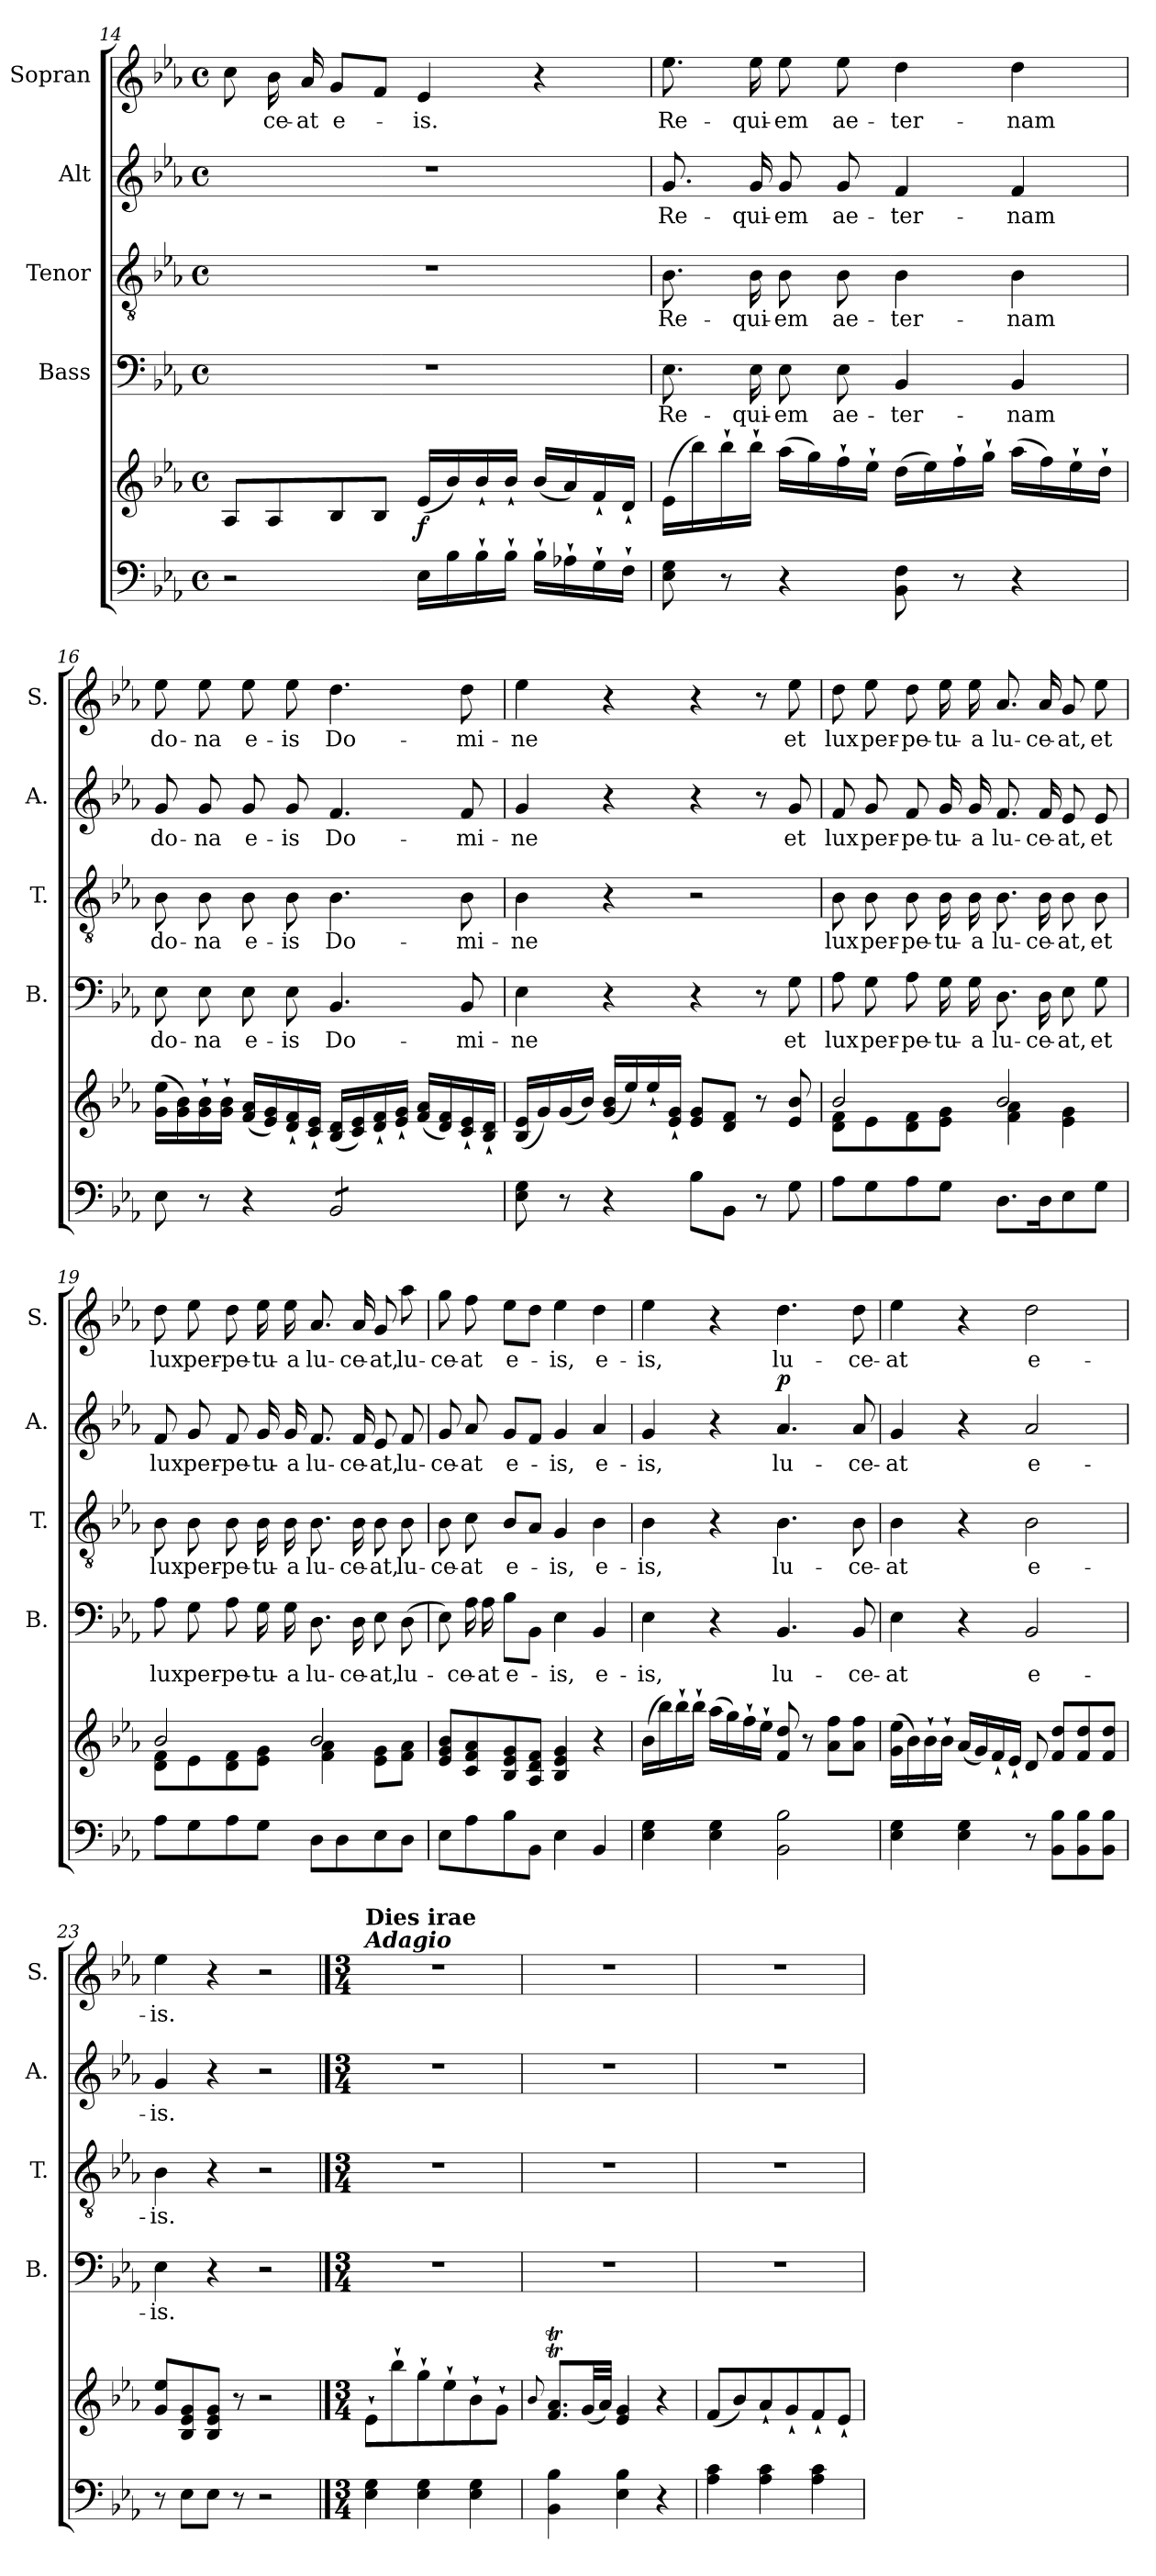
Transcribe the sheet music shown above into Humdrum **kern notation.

**kern	**kern	**dynam	**kern	**text	**kern	**text	**kern	**text	**dynam	**kern	**text
*part5	*part5	*part5	*part4	*part4	*part3	*part3	*part2	*part2	*part2	*part1	*part1
*staff6	*staff5	*staff5/6	*staff4	*staff4	*staff3	*staff3	*staff2	*staff2	*staff2	*staff1	*staff1
*	*	*	*I"Bass	*	*I"Tenor	*	*I"Alt	*	*	*I"Sopran	*
*	*	*	*I'B.	*	*I'T.	*	*I'A.	*	*	*I'S.	*
*clefF4	*clefG2	*	*clefF4	*	*clefGv2	*	*clefG2	*	*	*clefG2	*
*k[b-e-a-]	*k[b-e-a-]	*	*k[b-e-a-]	*	*k[b-e-a-]	*	*k[b-e-a-]	*	*	*k[b-e-a-]	*
*E-:	*E-:	*	*E-:	*	*E-:	*	*E-:	*	*	*E-:	*
*M4/4	*M4/4	*	*M4/4	*	*M4/4	*	*M4/4	*	*	*M4/4	*
*met(c)	*met(c)	*	*met(c)	*	*met(c)	*	*met(c)	*	*	*met(c)	*
=14	=14	=14	=14	=14	=14	=14	=14	=14	=14	=14	=14
2r	8A-/L	.	1r	.	1r	.	1r	.	.	8cc\	.
!	!	!	!	!	!	!	!	!	!	!	!LO:LY:b
.	8A-/	.	.	.	.	.	.	.	.	16b-\	-ce-
!	!	!	!	!	!	!	!	!	!	!	!LO:LY:b
.	.	.	.	.	.	.	.	.	.	16a-/	-at
!	!	!	!	!	!	!	!	!	!	!	!LO:LY:b
.	8B-/	.	.	.	.	.	.	.	.	8g/L	e-
.	8B-/J	.	.	.	.	.	.	.	.	8f/J	.
!	!	!LO:DY:b	!	!	!	!	!	!	!	!	!LO:LY:b
16E-\LL	(<16e-/LL	f	.	.	.	.	.	.	.	4e-/	-is.
16B-\	16b-/)	.	.	.	.	.	.	.	.	.	.
16B-`>\	16b-`</	.	.	.	.	.	.	.	.	.	.
16B-`>\JJ	16b-`</JJ	.	.	.	.	.	.	.	.	.	.
16B-`>\LL	(<16b-/LL	.	.	.	.	.	.	.	.	4r	.
16A-X`>\	16a-/)	.	.	.	.	.	.	.	.	.	.
16G`>\	16f`</	.	.	.	.	.	.	.	.	.	.
16F`>\JJ	16d`</JJ	.	.	.	.	.	.	.	.	.	.
!!LO:LB:g=z
=15	=15	=15	=15	=15	=15	=15	=15	=15	=15	=15	=15
!	!	!	!	!LO:LY:b	!	!LO:LY:b	!	!LO:LY:b	!	!	!LO:LY:b
8E-\ 8G\	(>16e-\LL	.	8.E-\	Re-	8.B-\	Re-	8.g/	Re-	.	8.ee-\	Re-
.	16bb-\)	.	.	.	.	.	.	.	.	.	.
8r	16bb-`>\	.	.	.	.	.	.	.	.	.	.
!	!	!	!	!LO:LY:b	!	!LO:LY:b	!	!LO:LY:b	!	!	!LO:LY:b
.	16bb-`>\JJ	.	16E-\	-qui-	16B-\	-qui-	16g/	-qui-	.	16ee-\	-qui-
!	!	!	!	!LO:LY:b	!	!LO:LY:b	!	!LO:LY:b	!	!	!LO:LY:b
4r	(>16aa-\LL	.	8E-\	-em	8B-\	-em	8g/	-em	.	8ee-\	-em
.	16gg\)	.	.	.	.	.	.	.	.	.	.
!	!	!	!	!LO:LY:b	!	!LO:LY:b	!	!LO:LY:b	!	!	!LO:LY:b
.	16ff`>\	.	8E-\	ae-	8B-\	ae-	8g/	ae-	.	8ee-\	ae-
.	16ee-`>\JJ	.	.	.	.	.	.	.	.	.	.
!	!	!	!	!LO:LY:b	!	!LO:LY:b	!	!LO:LY:b	!	!	!LO:LY:b
8BB-\ 8F\	(>16dd\LL	.	4BB-/	-ter-	4B-\	-ter-	4f/	-ter-	.	4dd\	-ter-
.	16ee-\)	.	.	.	.	.	.	.	.	.	.
8r	16ff`>\	.	.	.	.	.	.	.	.	.	.
.	16gg`>\JJ	.	.	.	.	.	.	.	.	.	.
!	!	!	!	!LO:LY:b	!	!LO:LY:b	!	!LO:LY:b	!	!	!LO:LY:b
4r	(>16aa-\LL	.	4BB-/	-nam	4B-\	-nam	4f/	-nam	.	4dd\	-nam
.	16ff\)	.	.	.	.	.	.	.	.	.	.
.	16ee-`>\	.	.	.	.	.	.	.	.	.	.
.	16dd`>\JJ	.	.	.	.	.	.	.	.	.	.
=16	=16	=16	=16	=16	=16	=16	=16	=16	=16	=16	=16
!	!	!	!	!LO:LY:b	!	!LO:LY:b	!	!LO:LY:b	!	!	!LO:LY:b
8E-\	(>16g\ 16ee-\LL	.	8E-\	do-	8B-\	do-	8g/	do-	.	8ee-\	do-
.	16g\ 16b-\)	.	.	.	.	.	.	.	.	.	.
!	!	!	!	!LO:LY:b	!	!LO:LY:b	!	!LO:LY:b	!	!	!LO:LY:b
8r	16g\`> 16b-\`>	.	8E-\	-na	8B-\	-na	8g/	-na	.	8ee-\	-na
.	16g\`> 16b-\`>JJ	.	.	.	.	.	.	.	.	.	.
!	!	!	!	!LO:LY:b	!	!LO:LY:b	!	!LO:LY:b	!	!	!LO:LY:b
4r	(<16f/ 16a-/LL	.	8E-\	e-	8B-\	e-	8g/	e-	.	8ee-\	e-
.	16e-/ 16g/)	.	.	.	.	.	.	.	.	.	.
!	!	!	!	!LO:LY:b	!	!LO:LY:b	!	!LO:LY:b	!	!	!LO:LY:b
.	16d/`< 16f/`<	.	8E-\	-is	8B-\	-is	8g/	-is	.	8ee-\	-is
.	16c/`< 16e-/`<JJ	.	.	.	.	.	.	.	.	.	.
!	!	!	!	!LO:LY:b	!	!LO:LY:b	!	!LO:LY:b	!	!	!LO:LY:b
*tremolo	*	*	*	*	*	*	*	*	*	*	*
8BB-/L	(<16B-/ 16d/LL	.	4.BB-/	Do-	4.B-\	Do-	4.f/	Do-	.	4.dd\	Do-
.	16c/ 16e-/)	.	.	.	.	.	.	.	.	.	.
8BB-/	16d/`< 16f/`<	.	.	.	.	.	.	.	.	.	.
.	16e-/`< 16g/`<JJ	.	.	.	.	.	.	.	.	.	.
8BB-/	(<16f/ 16a-/LL	.	.	.	.	.	.	.	.	.	.
.	16d/ 16f/)	.	.	.	.	.	.	.	.	.	.
!	!	!	!	!LO:LY:b	!	!LO:LY:b	!	!LO:LY:b	!	!	!LO:LY:b
8BB-/J	16c/`< 16e-/`<	.	8BB-/	-mi-	8B-\	-mi-	8f/	-mi-	.	8dd\	-mi-
*Xtremolo	*	*	*	*	*	*	*	*	*	*	*
.	16B-/`< 16d/`<JJ	.	.	.	.	.	.	.	.	.	.
=17	=17	=17	=17	=17	=17	=17	=17	=17	=17	=17	=17
!	!	!	!	!LO:LY:b	!	!LO:LY:b	!	!LO:LY:b	!	!	!LO:LY:b
8E-\ 8G\	(<16B-/ 16e-/LL	.	4E-\	-ne	4B-\	-ne	4g/	-ne	.	4ee-\	-ne
.	16g/)	.	.	.	.	.	.	.	.	.	.
8r	(<16g/	.	.	.	.	.	.	.	.	.	.
.	16b-/JJ)	.	.	.	.	.	.	.	.	.	.
4r	(<16g/ 16b-/LL	.	4r	.	4r	.	4r	.	.	4r	.
.	16ee-/)	.	.	.	.	.	.	.	.	.	.
.	16ee-`</	.	.	.	.	.	.	.	.	.	.
.	16e-/`< 16g/`<JJ	.	.	.	.	.	.	.	.	.	.
8B-\L	8e-/ 8g/L	.	4r	.	2r	.	4r	.	.	4r	.
8BB-\J	8d/ 8f/J	.	.	.	.	.	.	.	.	.	.
8r	8r	.	8r	.	.	.	8r	.	.	8r	.
!	!	!	!	!LO:LY:b	!	!	!	!LO:LY:b	!	!	!LO:LY:b
8G\	8e-/ 8b-/	.	8G\	et	.	.	8g/	et	.	8ee-\	et
!!LO:PB:g=z
=18	=18	=18	=18	=18	=18	=18	=18	=18	=18	=18	=18
*	*^	*	*	*	*	*	*	*	*	*	*
!	!	!	!	!	!LO:LY:b	!	!LO:LY:b	!	!LO:LY:b	!	!	!LO:LY:b
8A-\L	2b-/	8d\ 8f\L	.	8A-\	lux	8B-\	lux	8f/	lux	.	8dd\	lux
!	!	!	!	!	!LO:LY:b	!	!LO:LY:b	!	!LO:LY:b	!	!	!LO:LY:b
8G\	.	8e-\	.	8G\	per-	8B-\	per-	8g/	per-	.	8ee-\	per-
!	!	!	!	!	!LO:LY:b	!	!LO:LY:b	!	!LO:LY:b	!	!	!LO:LY:b
8A-\	.	8d\ 8f\	.	8A-\	-pe-	8B-\	-pe-	8f/	-pe-	.	8dd\	-pe-
!	!	!	!	!	!LO:LY:b	!	!LO:LY:b	!	!LO:LY:b	!	!	!LO:LY:b
8G\J	.	8e-\ 8g\J	.	16G\	-tu-	16B-\	-tu-	16g/	-tu-	.	16ee-\	-tu-
!	!	!	!	!	!LO:LY:b	!	!LO:LY:b	!	!LO:LY:b	!	!	!LO:LY:b
.	.	.	.	16G\	-a	16B-\	-a	16g/	-a	.	16ee-\	-a
!	!	!	!	!	!LO:LY:b	!	!LO:LY:b	!	!LO:LY:b	!	!	!LO:LY:b
8.D\L	2b-/	4f\ 4a-\	.	8.D\	lu-	8.B-\	lu-	8.f/	lu-	.	8.a-/	lu-
!	!	!	!	!	!LO:LY:b	!	!LO:LY:b	!	!LO:LY:b	!	!	!LO:LY:b
16D\k	.	.	.	16D\	-ce-	16B-\	-ce-	16f/	-ce-	.	16a-/	-ce-
!	!	!	!	!	!LO:LY:b	!	!LO:LY:b	!	!LO:LY:b	!	!	!LO:LY:b
8E-\	.	4e-\ 4g\	.	8E-\	-at,	8B-\	-at,	8e-/	-at,	.	8g/	-at,
!	!	!	!	!	!LO:LY:b	!	!LO:LY:b	!	!LO:LY:b	!	!	!LO:LY:b
8G\J	.	.	.	8G\	et	8B-\	et	8e-/	et	.	8ee-\	et
=19	=19	=19	=19	=19	=19	=19	=19	=19	=19	=19	=19	=19
!	!	!	!	!	!LO:LY:b	!	!LO:LY:b	!	!LO:LY:b	!	!	!LO:LY:b
8A-\L	2b-/	8d\ 8f\L	.	8A-\	lux	8B-\	lux	8f/	lux	.	8dd\	lux
!	!	!	!	!	!LO:LY:b	!	!LO:LY:b	!	!LO:LY:b	!	!	!LO:LY:b
8G\	.	8e-\	.	8G\	per-	8B-\	per-	8g/	per-	.	8ee-\	per-
!	!	!	!	!	!LO:LY:b	!	!LO:LY:b	!	!LO:LY:b	!	!	!LO:LY:b
8A-\	.	8d\ 8f\	.	8A-\	-pe-	8B-\	-pe-	8f/	-pe-	.	8dd\	-pe-
!	!	!	!	!	!LO:LY:b	!	!LO:LY:b	!	!LO:LY:b	!	!	!LO:LY:b
8G\J	.	8e-\ 8g\J	.	16G\	-tu-	16B-\	-tu-	16g/	-tu-	.	16ee-\	-tu-
!	!	!	!	!	!LO:LY:b	!	!LO:LY:b	!	!LO:LY:b	!	!	!LO:LY:b
.	.	.	.	16G\	-a	16B-\	-a	16g/	-a	.	16ee-\	-a
!	!	!	!	!	!LO:LY:b	!	!LO:LY:b	!	!LO:LY:b	!	!	!LO:LY:b
8D\L	2b-/	4f\ 4a-\	.	8.D\	lu-	8.B-\	lu-	8.f/	lu-	.	8.a-/	lu-
8D\	.	.	.	.	.	.	.	.	.	.	.	.
!	!	!	!	!	!LO:LY:b	!	!LO:LY:b	!	!LO:LY:b	!	!	!LO:LY:b
.	.	.	.	16D\	-ce-	16B-\	-ce-	16f/	-ce-	.	16a-/	-ce-
!	!	!	!	!	!LO:LY:b	!	!LO:LY:b	!	!LO:LY:b	!	!	!LO:LY:b
8E-\	.	8e-\ 8g\L	.	8E-\	-at,	8B-\	-at,	8e-/	-at,	.	8g/	-at,
!	!	!	!	!	!LO:LY:b	!	!LO:LY:b	!	!LO:LY:b	!	!	!LO:LY:b
8D\J	.	8f\ 8a-\J	.	(>8D\	lu-	8B-\	lu-	8f/	lu-	.	8aa-\	lu-
=20	=20	=20	=20	=20	=20	=20	=20	=20	=20	=20	=20	=20
!	!	!	!	!	!	!	!LO:LY:b	!	!LO:LY:b	!	!	!LO:LY:b
*	*v	*v	*	*	*	*	*	*	*	*	*	*
8E-\L	8e-/ 8g/ 8b-/L	.	8E-\)	.	8B-\	-ce-	8g/	-ce-	.	8gg\	-ce-
!	!	!	!	!LO:LY:b	!	!LO:LY:b	!	!LO:LY:b	!	!	!LO:LY:b
8A-\	8c/ 8f/ 8a-/	.	16A-\	-ce-	8c\	-at	8a-/	-at	.	8ff\	-at
!	!	!	!	!LO:LY:b	!	!	!	!	!	!	!
.	.	.	16A-\	-at	.	.	.	.	.	.	.
!	!	!	!	!LO:LY:b	!	!LO:LY:b	!	!LO:LY:b	!	!	!LO:LY:b
8B-\	8B-/ 8e-/ 8g/	.	8B-\L	e-	8B-/L	e-	8g/L	e-	.	8ee-\L	e-
8BB-\J	8A-/ 8d/ 8f/J	.	8BB-\J	.	8A-/J	.	8f/J	.	.	8dd\J	.
!	!	!	!	!LO:LY:b	!	!LO:LY:b	!	!LO:LY:b	!	!	!LO:LY:b
4E-\	4B-/ 4e-/ 4g/	.	4E-\	-is,	4G/	-is,	4g/	-is,	.	4ee-\	-is,
!	!	!	!	!LO:LY:b	!	!LO:LY:b	!	!LO:LY:b	!	!	!LO:LY:b
4BB-/	4r	.	4BB-/	e-	4B-\	e-	4a-/	e-	.	4dd\	e-
!!LO:LB:g=z
=21	=21	=21	=21	=21	=21	=21	=21	=21	=21	=21	=21
!	!	!	!	!LO:LY:b	!	!LO:LY:b	!	!LO:LY:b	!	!	!LO:LY:b
4E-\ 4G\	(>16b-\LL	.	4E-\	-is,	4B-\	-is,	4g/	-is,	.	4ee-\	-is,
.	16bb-\)	.	.	.	.	.	.	.	.	.	.
.	16bb-`>\	.	.	.	.	.	.	.	.	.	.
.	16bb-`>\JJ	.	.	.	.	.	.	.	.	.	.
4E-\ 4G\	(>16aa-\LL	.	4r	.	4r	.	4r	.	.	4r	.
.	16gg\)	.	.	.	.	.	.	.	.	.	.
.	16ff`>\	.	.	.	.	.	.	.	.	.	.
.	16ee-`>\JJ	.	.	.	.	.	.	.	.	.	.
!	!	!	!	!LO:LY:b	!	!LO:LY:b	!	!LO:LY:b	!LO:DY:a	!	!LO:LY:b
2BB-\ 2B-\	8f/ 8dd/	.	4.BB-/	lu-	4.B-\	lu-	4.a-/	lu-	p	4.dd\	lu-
.	8r	.	.	.	.	.	.	.	.	.	.
.	8a-\ 8ff\L	.	.	.	.	.	.	.	.	.	.
!	!	!	!	!LO:LY:b	!	!LO:LY:b	!	!LO:LY:b	!	!	!LO:LY:b
.	8a-\ 8ff\J	.	8BB-/	-ce-	8B-\	-ce-	8a-/	-ce-	.	8dd\	-ce-
=22	=22	=22	=22	=22	=22	=22	=22	=22	=22	=22	=22
!	!	!	!	!LO:LY:b	!	!LO:LY:b	!	!LO:LY:b	!	!	!LO:LY:b
4E-\ 4G\	(>16g\ 16ee-\LL	.	4E-\	-at	4B-\	-at	4g/	-at	.	4ee-\	-at
.	16b-\)	.	.	.	.	.	.	.	.	.	.
.	16b-`>\	.	.	.	.	.	.	.	.	.	.
.	16b-`>\JJ	.	.	.	.	.	.	.	.	.	.
4E-\ 4G\	(<16a-/LL	.	4r	.	4r	.	4r	.	.	4r	.
.	16g/)	.	.	.	.	.	.	.	.	.	.
.	16f`</	.	.	.	.	.	.	.	.	.	.
.	16e-`</JJ	.	.	.	.	.	.	.	.	.	.
!	!	!	!	!LO:LY:b	!	!LO:LY:b	!	!LO:LY:b	!	!	!LO:LY:b
8r	8d/	.	2BB-/	e-	2B-\	e-	2a-/	e-	.	2dd\	e-
8BB-\ 8B-\L	8f/ 8dd/L	.	.	.	.	.	.	.	.	.	.
8BB-\ 8B-\	8f/ 8dd/	.	.	.	.	.	.	.	.	.	.
8BB-\ 8B-\J	8f/ 8dd/J	.	.	.	.	.	.	.	.	.	.
=23	=23	=23	=23	=23	=23	=23	=23	=23	=23	=23	=23
!	!	!	!	!LO:LY:b	!	!LO:LY:b	!	!LO:LY:b	!	!	!LO:LY:b
8r	8g/ 8ee-/L	.	4E-\	-is.	4B-\	-is.	4g/	-is.	.	4ee-\	-is.
8E-\L	8B-/ 8e-/ 8g/	.	.	.	.	.	.	.	.	.	.
8E-\J	8B-/ 8e-/ 8g/J	.	4r	.	4r	.	4r	.	.	4r	.
8r	8r	.	.	.	.	.	.	.	.	.	.
2r	2r	.	2r	.	2r	.	2r	.	.	2r	.
!!LO:PB:g=z
==24	==24	==24	==24	==24	==24	==24	==24	==24	==24	==24	==24
*M3/4	*M3/4	*	*M3/4	*	*M3/4	*	*M3/4	*	*	*M3/4	*
!	!	!	!	!	!	!	!	!	!	!LO:TX:a:Bi:t=Adagio	!
!	!	!	!	!	!	!	!	!	!	!LO:TX:a:B:t=Dies irae	!
4E-\ 4G\	8e-`>\L	.	2.r	.	2.r	.	2.r	.	.	2.r	.
.	8bb-`>\	.	.	.	.	.	.	.	.	.	.
4E-\ 4G\	8gg`>\	.	.	.	.	.	.	.	.	.	.
.	8ee-`>\	.	.	.	.	.	.	.	.	.	.
4E-\ 4G\	8b-`>\	.	.	.	.	.	.	.	.	.	.
.	8g`>\J	.	.	.	.	.	.	.	.	.	.
=25	=25	=25	=25	=25	=25	=25	=25	=25	=25	=25	=25
.	8qqb-/	.	.	.	.	.	.	.	.	.	.
4BB-\ 4B-\	8.f/T 8.a-/TL	.	2.r	.	2.r	.	2.r	.	.	2.r	.
.	(<32g/LL	.	.	.	.	.	.	.	.	.	.
.	32a-/JJJ)	.	.	.	.	.	.	.	.	.	.
4E-\ 4B-\	4e-/ 4g/	.	.	.	.	.	.	.	.	.	.
4r	4r	.	.	.	.	.	.	.	.	.	.
=26	=26	=26	=26	=26	=26	=26	=26	=26	=26	=26	=26
4A-\ 4c\	(<8f/L	.	2.r	.	2.r	.	2.r	.	.	2.r	.
.	8b-/)	.	.	.	.	.	.	.	.	.	.
4A-\ 4c\	8a-`</	.	.	.	.	.	.	.	.	.	.
.	8g`</	.	.	.	.	.	.	.	.	.	.
4A-\ 4c\	8f`</	.	.	.	.	.	.	.	.	.	.
.	8e-`</J	.	.	.	.	.	.	.	.	.	.
=	=	=	=	=	=	=	=	=	=	=	=
*-	*-	*-	*-	*-	*-	*-	*-	*-	*-	*-	*-
